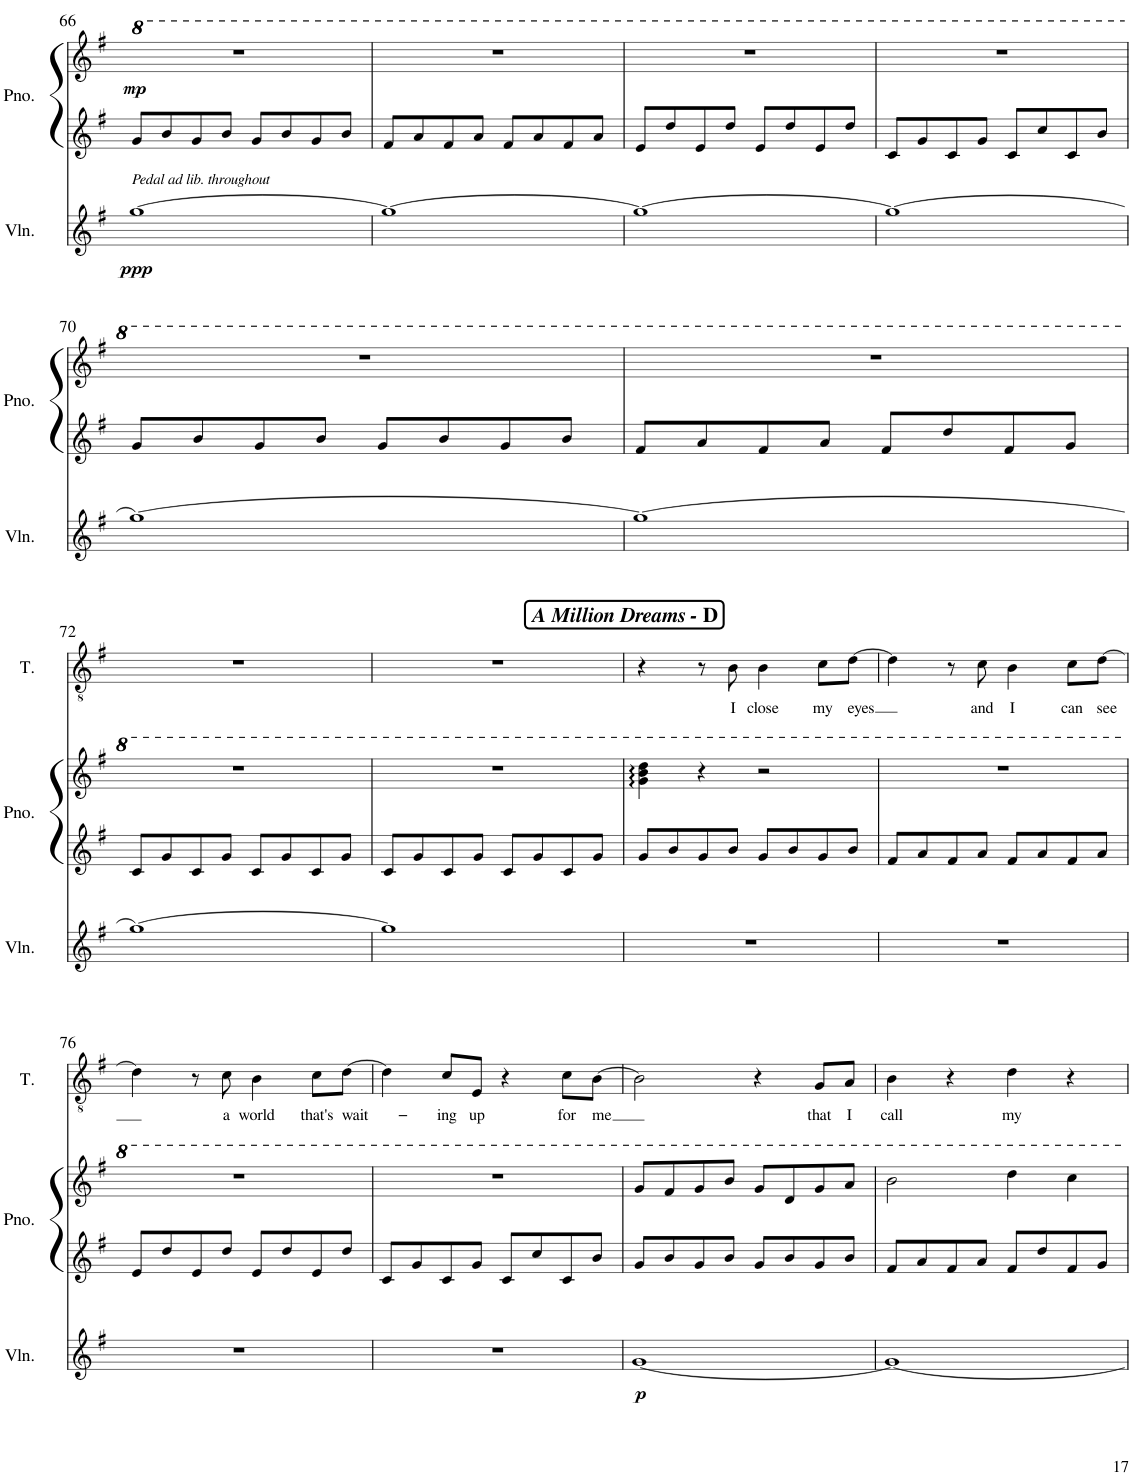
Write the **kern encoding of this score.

**kern	**dynam	**kern	**kern	**dynam	**kern	**text
*part3	*part3	*part2	*part2	*part2	*part1	*part1
*staff4	*staff4	*staff3	*staff2	*staff2/3	*staff1	*staff1
*I"Violin	*	*I"Piano	*	*	*I"Tenor	*
*I'Vln.	*	*I'Pno.	*	*	*I'T.	*
!!LO:PB:g=z
*clefG2	*	*clefG2	*clefG2	*	*clefGv2	*
*k[f#]	*	*k[f#]	*k[f#]	*	*k[f#]	*
*M4/4	*	*M4/4	*M4/4	*	*M4/4	*
=66	=66	=66	=66	=66	=66	=66
!	!	!LO:TX:b:i:t=Pedal ad lib. throughout	!	!	!	!
!	!LO:DY:b	!	!	!LO:DY:b	!	!
[1gg	ppp	8g/L	1r	mp	1r	.
.	.	8b/	.	.	.	.
.	.	8g/	.	.	.	.
.	.	8b/J	.	.	.	.
.	.	8g/L	.	.	.	.
.	.	8b/	.	.	.	.
.	.	8g/	.	.	.	.
.	.	8b/J	.	.	.	.
=67	=67	=67	=67	=67	=67	=67
1gg_	.	8f#/L	1r	.	1r	.
.	.	8a/	.	.	.	.
.	.	8f#/	.	.	.	.
.	.	8a/J	.	.	.	.
.	.	8f#/L	.	.	.	.
.	.	8a/	.	.	.	.
.	.	8f#/	.	.	.	.
.	.	8a/J	.	.	.	.
=68	=68	=68	=68	=68	=68	=68
1gg_	.	8e/L	1r	.	1r	.
.	.	8dd/	.	.	.	.
.	.	8e/	.	.	.	.
.	.	8dd/J	.	.	.	.
.	.	8e/L	.	.	.	.
.	.	8dd/	.	.	.	.
.	.	8e/	.	.	.	.
.	.	8dd/J	.	.	.	.
=69	=69	=69	=69	=69	=69	=69
1gg_	.	8c/L	1r	.	1r	.
.	.	8g/	.	.	.	.
.	.	8c/	.	.	.	.
.	.	8g/J	.	.	.	.
.	.	8c/L	.	.	.	.
.	.	8cc/	.	.	.	.
.	.	8c/	.	.	.	.
.	.	8b/J	.	.	.	.
!!LO:LB:g=z
=70	=70	=70	=70	=70	=70	=70
1gg_	.	8g/L	1r	.	1r	.
.	.	8b/	.	.	.	.
.	.	8g/	.	.	.	.
.	.	8b/J	.	.	.	.
.	.	8g/L	.	.	.	.
.	.	8b/	.	.	.	.
.	.	8g/	.	.	.	.
.	.	8b/J	.	.	.	.
=71	=71	=71	=71	=71	=71	=71
1gg_	.	8f#/L	1r	.	1r	.
.	.	8a/	.	.	.	.
.	.	8f#/	.	.	.	.
.	.	8a/J	.	.	.	.
.	.	8f#/L	.	.	.	.
.	.	8dd/	.	.	.	.
.	.	8f#/	.	.	.	.
.	.	8g/J	.	.	.	.
!!LO:LB:g=z
=72	=72	=72	=72	=72	=72	=72
1gg_	.	8c/L	1r	.	1r	.
.	.	8g/	.	.	.	.
.	.	8c/	.	.	.	.
.	.	8g/J	.	.	.	.
.	.	8c/L	.	.	.	.
.	.	8g/	.	.	.	.
.	.	8c/	.	.	.	.
.	.	8g/J	.	.	.	.
=73	=73	=73	=73	=73	=73	=73
1gg]	.	8c/L	1r	.	1r	.
.	.	8g/	.	.	.	.
.	.	8c/	.	.	.	.
.	.	8g/J	.	.	.	.
.	.	8c/L	.	.	.	.
.	.	8g/	.	.	.	.
.	.	8c/	.	.	.	.
.	.	8g/J	.	.	.	.
=74	=74	=74	=74	=74	=74	=74
1r	.	8g/L	4gg\ 4bb\ 4ddd\	.	4r	.
.	.	8b/	.	.	.	.
.	.	8g/	4r	.	8r	.
!	!	!	!	!	!	!LO:LY:b
.	.	8b/J	.	.	8B\	I
!	!	!	!	!	!	!LO:LY:b
.	.	8g/L	2r	.	4B\	close
.	.	8b/	.	.	.	.
!	!	!	!	!	!	!LO:LY:b
.	.	8g/	.	.	8c\L	my
!	!	!	!	!	!	!LO:LY:b
.	.	8b/J	.	.	[8d\J	eyes
=75	=75	=75	=75	=75	=75	=75
1r	.	8f#/L	1r	.	4d\]	.
.	.	8a/	.	.	.	.
.	.	8f#/	.	.	8r	.
!	!	!	!	!	!	!LO:LY:b
.	.	8a/J	.	.	8c\	and
!	!	!	!	!	!	!LO:LY:b
.	.	8f#/L	.	.	4B\	I
.	.	8a/	.	.	.	.
!	!	!	!	!	!	!LO:LY:b
.	.	8f#/	.	.	8c\L	can
!	!	!	!	!	!	!LO:LY:b
.	.	8a/J	.	.	[8d\J	see
!!LO:LB:g=z
=76	=76	=76	=76	=76	=76	=76
1r	.	8e/L	1r	.	4d\]	.
.	.	8dd/	.	.	.	.
.	.	8e/	.	.	8r	.
!	!	!	!	!	!	!LO:LY:b
.	.	8dd/J	.	.	8c\	a
!	!	!	!	!	!	!LO:LY:b
.	.	8e/L	.	.	4B\	world
.	.	8dd/	.	.	.	.
!	!	!	!	!	!	!LO:LY:b
.	.	8e/	.	.	8c\L	that's
!	!	!	!	!	!	!LO:LY:b
.	.	8dd/J	.	.	[8d\J	wait-
=77	=77	=77	=77	=77	=77	=77
1r	.	8c/L	1r	.	4d\]	.
.	.	8g/	.	.	.	.
!	!	!	!	!	!	!LO:LY:b
.	.	8c/	.	.	8c/L	-ing
!	!	!	!	!	!	!LO:LY:b
.	.	8g/J	.	.	8E/J	up
.	.	8c/L	.	.	4r	.
.	.	8cc/	.	.	.	.
!	!	!	!	!	!	!LO:LY:b
.	.	8c/	.	.	8c\L	for
!	!	!	!	!	!	!LO:LY:b
.	.	8b/J	.	.	[8B\J	me
=78	=78	=78	=78	=78	=78	=78
!	!LO:DY:b	!	!	!	!	!
[1g	p	8g/L	8gg/L	.	2B\]	.
.	.	8b/	8ff#/	.	.	.
.	.	8g/	8gg/	.	.	.
.	.	8b/J	8bb/J	.	.	.
.	.	8g/L	8gg/L	.	4r	.
.	.	8b/	8dd/	.	.	.
!	!	!	!	!	!	!LO:LY:b
.	.	8g/	8gg/	.	8G/L	that
!	!	!	!	!	!	!LO:LY:b
.	.	8b/J	8aa/J	.	8A/J	I
=79	=79	=79	=79	=79	=79	=79
!	!	!	!	!	!	!LO:LY:b
1g_	.	8f#/L	2bb\	.	4B\	call
.	.	8a/	.	.	.	.
.	.	8f#/	.	.	4r	.
.	.	8a/J	.	.	.	.
!	!	!	!	!	!	!LO:LY:b
.	.	8f#/L	4ddd\	.	4d\	my
.	.	8dd/	.	.	.	.
.	.	8f#/	4ccc\	.	4r	.
.	.	8g/J	.	.	.	.
=	=	=	=	=	=	=
*-	*-	*-	*-	*-	*-	*-
